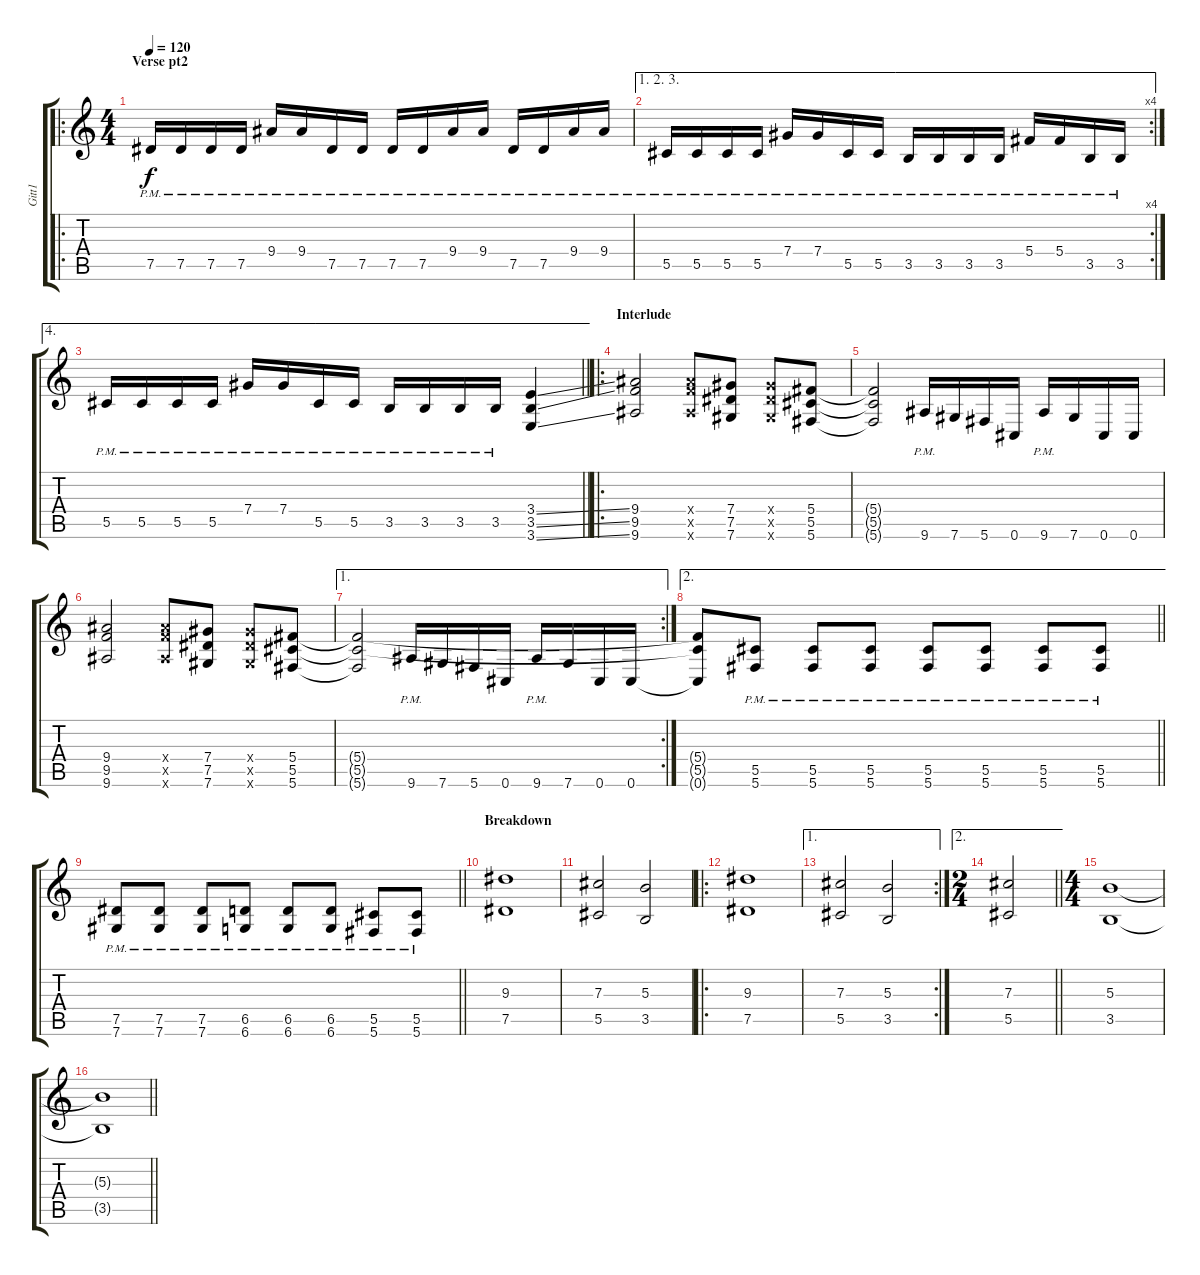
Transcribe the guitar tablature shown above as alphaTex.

\track ("Gitt1" "Gitt1") {instrument acousticguitarsteel}
\staff {score tabs}
\tuning (Eb4 Bb3 Gb3 Db3 Ab2 Db2) {hide}
\ro
\ts (4 4)
\section ("" "Verse pt2")
\tempo 120
\clef g2
\ks c
7.5{pm}.16{dy f} 7.5{pm}.16 7.5{pm}.16 7.5{pm}.16 9.4{pm}.16 9.4{pm}.16 7.5{pm}.16 7.5{pm}.16 7.5{pm}.16 7.5{pm}.16 9.4{pm}.16 9.4{pm}.16 7.5{pm}.16 7.5{pm}.16 9.4{pm}.16 9.4{pm}.16 |
\ae (1 2 3)
\rc 4
5.5{pm}.16 5.5{pm}.16 5.5{pm}.16 5.5{pm}.16 7.4{pm}.16 7.4{pm}.16 5.5{pm}.16 5.5{pm}.16 3.5{pm}.16 3.5{pm}.16 3.5{pm}.16 3.5{pm}.16 5.4{pm}.16 5.4{pm}.16 3.5{pm}.16 3.5{pm}.16 |
\ae 4
\barLineRight lightlight
5.5{pm}.16 5.5{pm}.16 5.5{pm}.16 5.5{pm}.16 7.4{pm}.16 7.4{pm}.16 5.5{pm}.16 5.5{pm}.16 3.5{pm}.16 3.5{pm}.16 3.5{pm}.16 3.5{pm}.16 (3.4{ss} 3.5{ss} 3.6{ss}).4 |
\ro
\section ("" "Interlude")
(9.4 9.5 9.6).2 (9.4{x} 9.5{x} 9.6{x}).8 (7.4 7.5 7.6).8 (7.4{x} 7.5{x} 7.6{x}).8 (5.4 5.5 5.6).8 |
(5.4{t} 5.5{t} 5.6{t}).2 9.6{pm}.16 7.6.16 5.6.16 0.6.16 9.6{pm}.16 7.6.16 0.6.16 0.6.16 |
(9.4 9.5 9.6).2 (9.4{x} 9.5{x} 9.6{x}).8 (7.4 7.5 7.6).8 (7.4{x} 7.5{x} 7.6{x}).8 (5.4 5.5 5.6).8 |
\ae 1
\rc 2
(5.4{t} 5.5{t} 5.6{t}).2 9.6{pm}.16 7.6.16 5.6.16 0.6.16 9.6{pm}.16 7.6.16 0.6.16 0.6.16 |
\ae 2
\barLineRight lightlight
(5.4{t} 5.5{t} 0.6{t}).8 (5.5{pm} 5.6{pm}).8 (5.5{pm} 5.6{pm}).8 (5.5{pm} 5.6{pm}).8 (5.5{pm} 5.6{pm}).8 (5.5{pm} 5.6{pm}).8 (5.5{pm} 5.6{pm}).8 (5.5{pm} 5.6{pm}).8 |
\barLineRight lightlight
(7.5{pm} 7.6{pm}).8 (7.5{pm} 7.6{pm}).8 (7.5{pm} 7.6{pm}).8 (6.5{pm} 6.6{pm}).8 (6.5{pm} 6.6{pm}).8 (6.5{pm} 6.6{pm}).8 (5.5{pm} 5.6{pm}).8 (5.5{pm} 5.6{pm}).8 |
\section ("" "Breakdown")
(9.3 7.5).1 |
(7.3 5.5).2 (5.3 3.5).2 |
\ro
(9.3 7.5).1 |
\ae 1
\rc 2
(7.3 5.5).2 (5.3 3.5).2 |
\ae 2
\ts (2 4)
\barLineRight lightlight
(7.3 5.5).2 |
\ts (4 4)
(5.3 3.5).1 |
\barLineRight lightlight
(5.3{t} 3.5{t}).1
